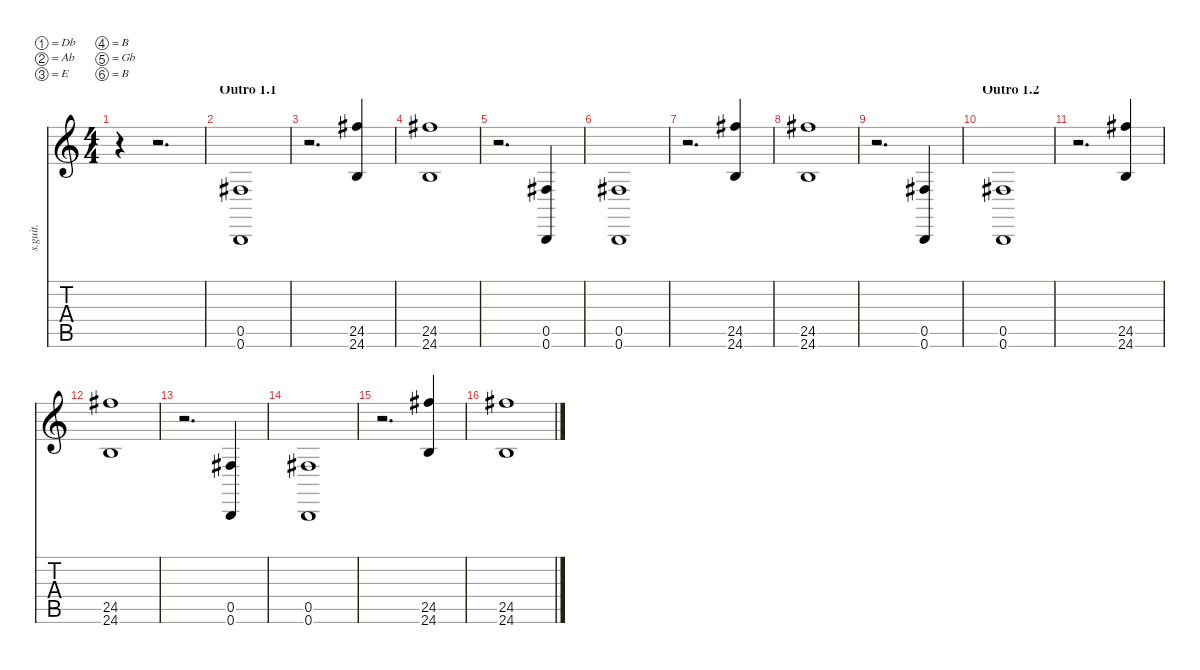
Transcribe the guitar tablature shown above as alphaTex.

\defaultSystemsLayout 4
\hideDynamics
\bracketExtendMode nobrackets
\track ("Craig Jones" "s.guit.") {instrument lead2sawtooth}
\staff {score tabs}
\tuning (Db6 Ab3 E3 B2 Gb2 B0)
\displaytranspose 12
\ts (4 4)
\tempo (150 hide)
\clef g2
\ks c
r.4{dy f} r.2{d} |
\section ("" "Outro 1.1")
\tempo (160 hide)
(0.5{acc #} 0.6).1{lyrics (0 "") lyrics (1 "") lyrics (2 "") lyrics (3 "") lyrics (4 "")} |
r.2{d} (24.5{acc #} 24.6).4{lyrics (0 "") lyrics (1 "") lyrics (2 "") lyrics (3 "") lyrics (4 "")} |
(24.5{acc #} 24.6).1{lyrics (0 "") lyrics (1 "") lyrics (2 "") lyrics (3 "") lyrics (4 "")} |
r.2{d} (0.5{acc #} 0.6).4{lyrics (0 "") lyrics (1 "") lyrics (2 "") lyrics (3 "") lyrics (4 "")} |
(0.5{acc #} 0.6).1{lyrics (0 "") lyrics (1 "") lyrics (2 "") lyrics (3 "") lyrics (4 "")} |
r.2{d} (24.5{acc #} 24.6).4{lyrics (0 "") lyrics (1 "") lyrics (2 "") lyrics (3 "") lyrics (4 "")} |
(24.5{acc #} 24.6).1{lyrics (0 "") lyrics (1 "") lyrics (2 "") lyrics (3 "") lyrics (4 "")} |
r.2{d} (0.5{acc #} 0.6).4{lyrics (0 "") lyrics (1 "") lyrics (2 "") lyrics (3 "") lyrics (4 "")} |
\section ("" "Outro 1.2")
(0.5{acc #} 0.6).1{lyrics (0 "") lyrics (1 "") lyrics (2 "") lyrics (3 "") lyrics (4 "")} |
r.2{d} (24.5{acc #} 24.6).4{lyrics (0 "") lyrics (1 "") lyrics (2 "") lyrics (3 "") lyrics (4 "")} |
(24.5{acc #} 24.6).1{lyrics (0 "") lyrics (1 "") lyrics (2 "") lyrics (3 "") lyrics (4 "")} |
r.2{d} (0.5{acc #} 0.6).4{lyrics (0 "") lyrics (1 "") lyrics (2 "") lyrics (3 "") lyrics (4 "")} |
(0.5{acc #} 0.6).1{lyrics (0 "") lyrics (1 "") lyrics (2 "") lyrics (3 "") lyrics (4 "")} |
r.2{d} (24.5{acc #} 24.6).4{lyrics (0 "") lyrics (1 "") lyrics (2 "") lyrics (3 "") lyrics (4 "")} |
(24.5{acc #} 24.6).1{lyrics (0 "") lyrics (1 "") lyrics (2 "") lyrics (3 "") lyrics (4 "")}
